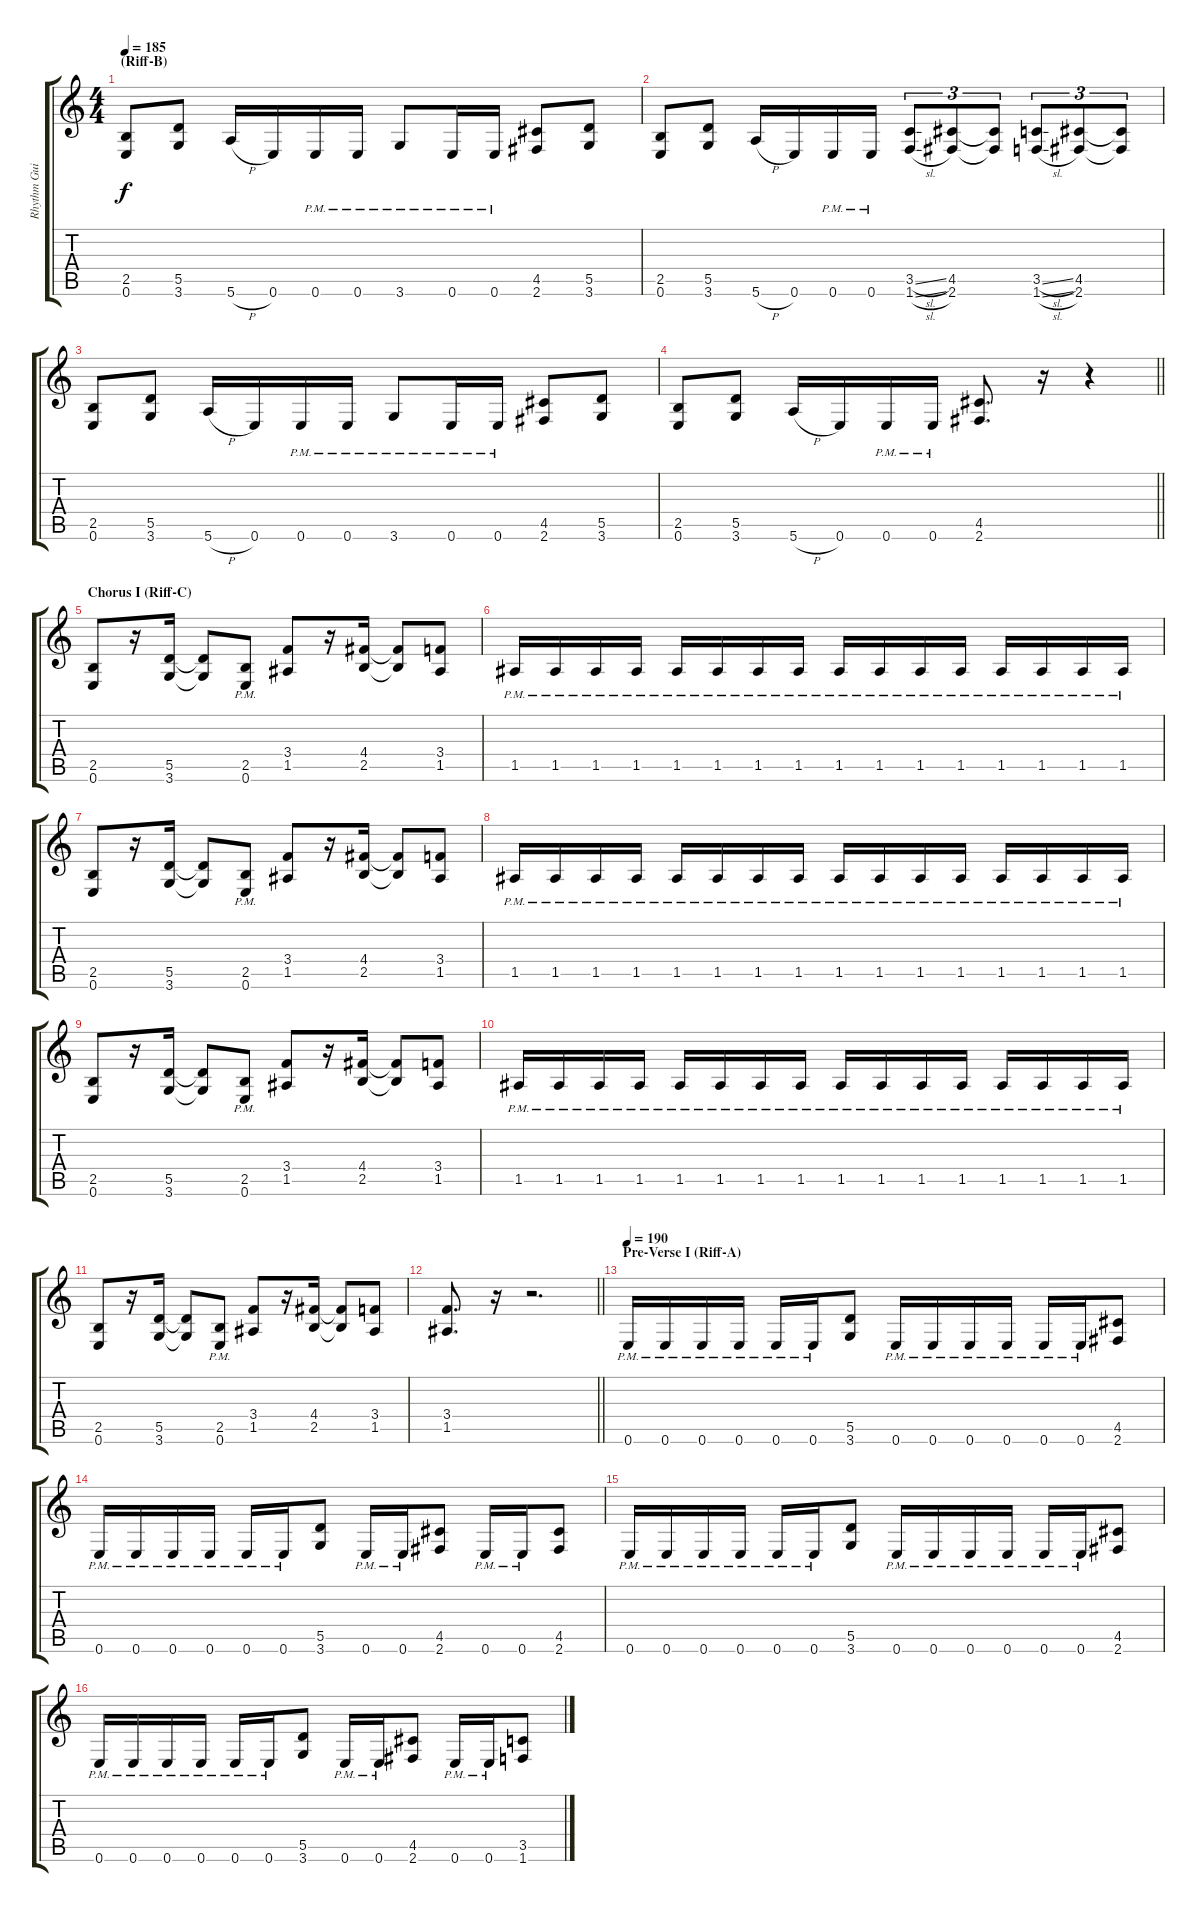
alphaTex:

\track ("Rhythm Guitar I" "Rhythm Gui") {instrument distortionguitar}
\staff {score tabs}
\tuning (E4 B3 G3 D3 A2 E2) {hide}
\ts (4 4)
\section ("" "(Riff-B)")
\tempo 185
\clef g2
\ks c
(2.5 0.6).8{dy f} (5.5 3.6).8 5.6{h}.16 0.6.16 0.6{pm}.16 0.6{pm}.16 3.6{pm}.8 0.6{pm}.16 0.6{pm}.16 (4.5 2.6).8 (5.5 3.6).8 |
(2.5 0.6).8 (5.5 3.6).8 5.6{h}.16 0.6.16 0.6{pm}.16 0.6{pm}.16 (3.5{sl} 1.6{sl}).8{tu (3 2)} (4.5 2.6).8{tu (3 2)} (4.5{t} 2.6{t}).8{tu (3 2)} (3.5{sl} 1.6{sl}).8{tu (3 2)} (4.5 2.6).8{tu (3 2)} (4.5{t} 2.6{t}).8{tu (3 2)} |
(2.5 0.6).8 (5.5 3.6).8 5.6{h}.16 0.6.16 0.6{pm}.16 0.6{pm}.16 3.6{pm}.8 0.6{pm}.16 0.6{pm}.16 (4.5 2.6).8 (5.5 3.6).8 |
\barLineRight lightlight
(2.5 0.6).8 (5.5 3.6).8 5.6{h}.16 0.6.16 0.6{pm}.16 0.6{pm}.16 (4.5 2.6).8{d} r.16 r.4 |
\section ("" "Chorus I (Riff-C)")
(2.5 0.6).8 r.16 (5.5 3.6).16 (5.5{t} 3.6{t}).8 (2.5{pm} 0.6{pm}).8 (3.4 1.5).8 r.16 (4.4 2.5).16 (4.4{t} 2.5{t}).8 (3.4 1.5).8 |
1.5{pm}.16 1.5{pm}.16 1.5{pm}.16 1.5{pm}.16 1.5{pm}.16 1.5{pm}.16 1.5{pm}.16 1.5{pm}.16 1.5{pm}.16 1.5{pm}.16 1.5{pm}.16 1.5{pm}.16 1.5{pm}.16 1.5{pm}.16 1.5{pm}.16 1.5{pm}.16 |
(2.5 0.6).8 r.16 (5.5 3.6).16 (5.5{t} 3.6{t}).8 (2.5{pm} 0.6{pm}).8 (3.4 1.5).8 r.16 (4.4 2.5).16 (4.4{t} 2.5{t}).8 (3.4 1.5).8 |
1.5{pm}.16 1.5{pm}.16 1.5{pm}.16 1.5{pm}.16 1.5{pm}.16 1.5{pm}.16 1.5{pm}.16 1.5{pm}.16 1.5{pm}.16 1.5{pm}.16 1.5{pm}.16 1.5{pm}.16 1.5{pm}.16 1.5{pm}.16 1.5{pm}.16 1.5{pm}.16 |
(2.5 0.6).8 r.16 (5.5 3.6).16 (5.5{t} 3.6{t}).8 (2.5{pm} 0.6{pm}).8 (3.4 1.5).8 r.16 (4.4 2.5).16 (4.4{t} 2.5{t}).8 (3.4 1.5).8 |
1.5{pm}.16 1.5{pm}.16 1.5{pm}.16 1.5{pm}.16 1.5{pm}.16 1.5{pm}.16 1.5{pm}.16 1.5{pm}.16 1.5{pm}.16 1.5{pm}.16 1.5{pm}.16 1.5{pm}.16 1.5{pm}.16 1.5{pm}.16 1.5{pm}.16 1.5{pm}.16 |
(2.5 0.6).8 r.16 (5.5 3.6).16 (5.5{t} 3.6{t}).8 (2.5{pm} 0.6{pm}).8 (3.4 1.5).8 r.16 (4.4 2.5).16 (4.4{t} 2.5{t}).8 (3.4 1.5).8 |
\barLineRight lightlight
(3.4 1.5).8{d} r.16 r.2{d} |
\section ("" "Pre-Verse I (Riff-A)")
\tempo 190
0.6{pm}.16 0.6{pm}.16 0.6{pm}.16 0.6{pm}.16 0.6{pm}.16 0.6{pm}.16 (5.5 3.6).8 0.6{pm}.16 0.6{pm}.16 0.6{pm}.16 0.6{pm}.16 0.6{pm}.16 0.6{pm}.16 (4.5 2.6).8 |
0.6{pm}.16 0.6{pm}.16 0.6{pm}.16 0.6{pm}.16 0.6{pm}.16 0.6{pm}.16 (5.5 3.6).8 0.6{pm}.16 0.6{pm}.16 (4.5 2.6).8 0.6{pm}.16 0.6{pm}.16 (4.5 2.6).8 |
0.6{pm}.16 0.6{pm}.16 0.6{pm}.16 0.6{pm}.16 0.6{pm}.16 0.6{pm}.16 (5.5 3.6).8 0.6{pm}.16 0.6{pm}.16 0.6{pm}.16 0.6{pm}.16 0.6{pm}.16 0.6{pm}.16 (4.5 2.6).8 |
0.6{pm}.16 0.6{pm}.16 0.6{pm}.16 0.6{pm}.16 0.6{pm}.16 0.6{pm}.16 (5.5 3.6).8 0.6{pm}.16 0.6{pm}.16 (4.5 2.6).8 0.6{pm}.16 0.6{pm}.16 (3.5 1.6).8
